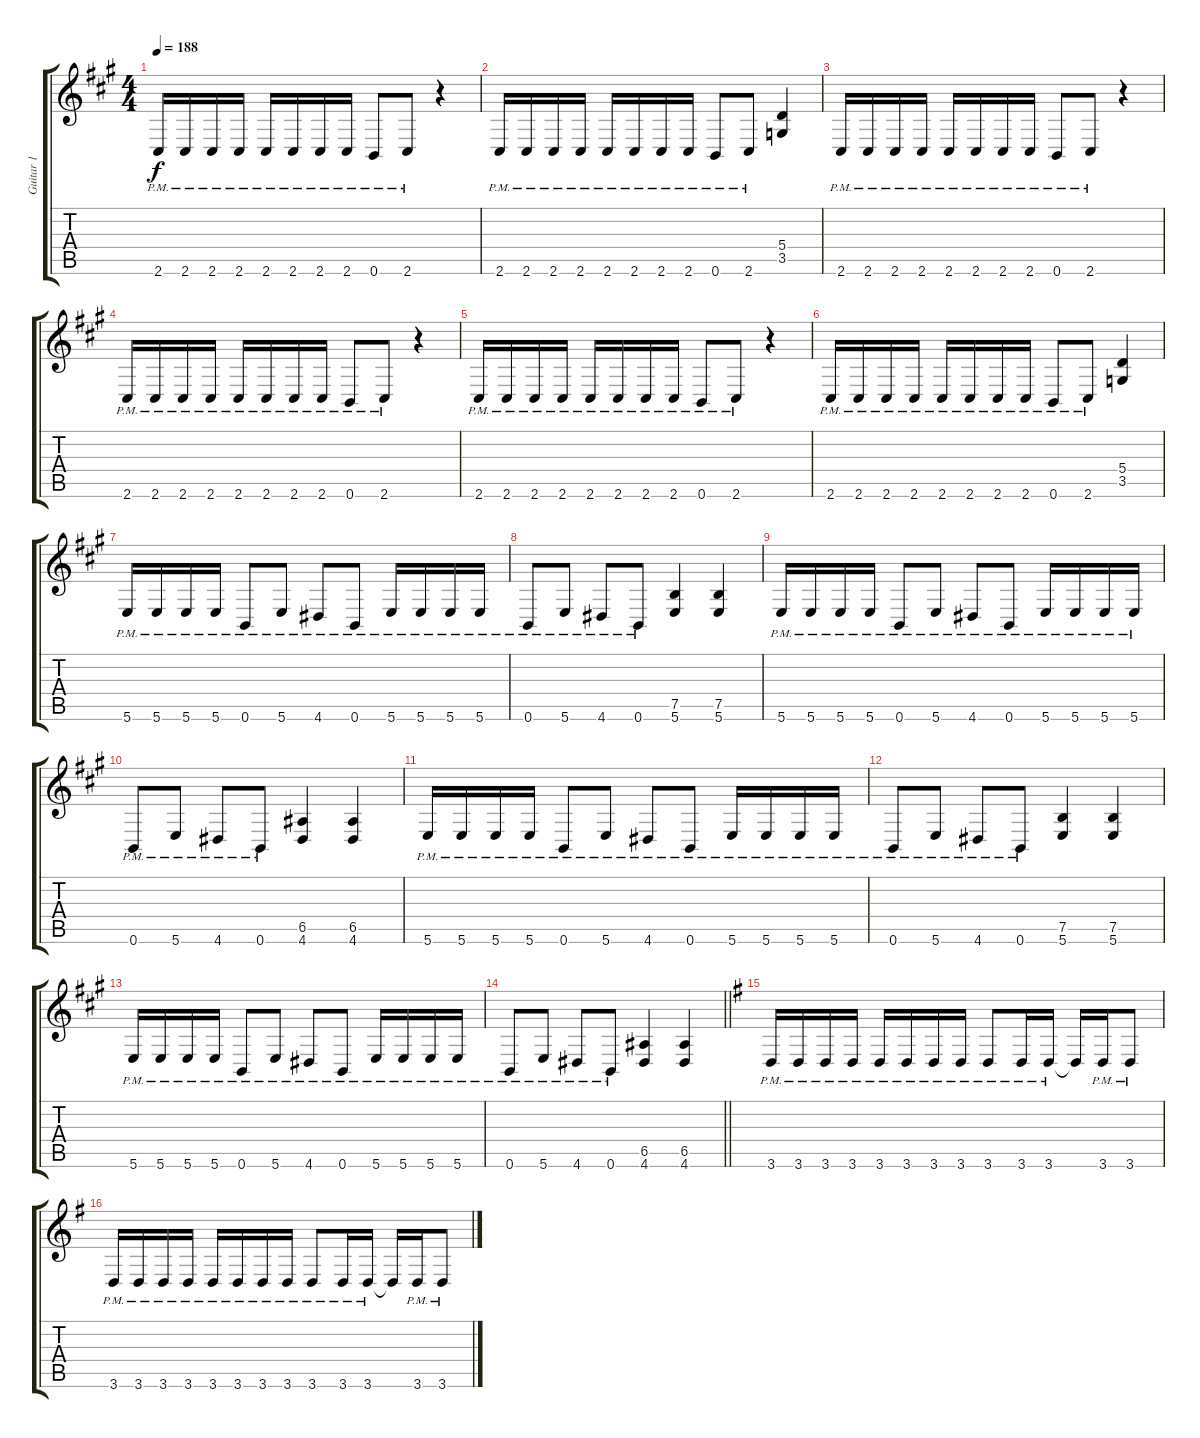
\track ("Guitar 1" "Guitar 1") {instrument distortionguitar}
\staff {score tabs}
\tuning (B3 Gb3 D3 A2 E2 B1) {hide}
\ts (4 4)
\tempo 188
\clef g2
\ks f#minor
2.6{pm}.16{dy f} 2.6{pm}.16 2.6{pm}.16 2.6{pm}.16 2.6{pm}.16 2.6{pm}.16 2.6{pm}.16 2.6{pm}.16 0.6{pm}.8 2.6{pm}.8 r.4 |
2.6{pm}.16 2.6{pm}.16 2.6{pm}.16 2.6{pm}.16 2.6{pm}.16 2.6{pm}.16 2.6{pm}.16 2.6{pm}.16 0.6{pm}.8 2.6{pm}.8 (5.4 3.5).4 |
2.6{pm}.16 2.6{pm}.16 2.6{pm}.16 2.6{pm}.16 2.6{pm}.16 2.6{pm}.16 2.6{pm}.16 2.6{pm}.16 0.6{pm}.8 2.6{pm}.8 r.4 |
2.6{pm}.16 2.6{pm}.16 2.6{pm}.16 2.6{pm}.16 2.6{pm}.16 2.6{pm}.16 2.6{pm}.16 2.6{pm}.16 0.6{pm}.8 2.6{pm}.8 r.4 |
2.6{pm}.16 2.6{pm}.16 2.6{pm}.16 2.6{pm}.16 2.6{pm}.16 2.6{pm}.16 2.6{pm}.16 2.6{pm}.16 0.6{pm}.8 2.6{pm}.8 r.4 |
2.6{pm}.16 2.6{pm}.16 2.6{pm}.16 2.6{pm}.16 2.6{pm}.16 2.6{pm}.16 2.6{pm}.16 2.6{pm}.16 0.6{pm}.8 2.6{pm}.8 (5.4 3.5).4 |
5.6{pm}.16 5.6{pm}.16 5.6{pm}.16 5.6{pm}.16 0.6{pm}.8 5.6{pm}.8 4.6{pm}.8 0.6{pm}.8 5.6{pm}.16 5.6{pm}.16 5.6{pm}.16 5.6{pm}.16 |
0.6{pm}.8 5.6{pm}.8 4.6{pm}.8 0.6{pm}.8 (7.5 5.6).4 (7.5 5.6).4 |
5.6{pm}.16 5.6{pm}.16 5.6{pm}.16 5.6{pm}.16 0.6{pm}.8 5.6{pm}.8 4.6{pm}.8 0.6{pm}.8 5.6{pm}.16 5.6{pm}.16 5.6{pm}.16 5.6{pm}.16 |
0.6{pm}.8 5.6{pm}.8 4.6{pm}.8 0.6{pm}.8 (6.5 4.6).4 (6.5 4.6).4 |
5.6{pm}.16 5.6{pm}.16 5.6{pm}.16 5.6{pm}.16 0.6{pm}.8 5.6{pm}.8 4.6{pm}.8 0.6{pm}.8 5.6{pm}.16 5.6{pm}.16 5.6{pm}.16 5.6{pm}.16 |
0.6{pm}.8 5.6{pm}.8 4.6{pm}.8 0.6{pm}.8 (7.5 5.6).4 (7.5 5.6).4 |
5.6{pm}.16 5.6{pm}.16 5.6{pm}.16 5.6{pm}.16 0.6{pm}.8 5.6{pm}.8 4.6{pm}.8 0.6{pm}.8 5.6{pm}.16 5.6{pm}.16 5.6{pm}.16 5.6{pm}.16 |
\barLineRight lightlight
0.6{pm}.8 5.6{pm}.8 4.6{pm}.8 0.6{pm}.8 (6.5 4.6).4 (6.5 4.6).4 |
\ks eminor
3.6{pm}.16{instrument overdrivenguitar} 3.6{pm}.16 3.6{pm}.16 3.6{pm}.16 3.6{pm}.16 3.6{pm}.16 3.6{pm}.16 3.6{pm}.16 3.6{pm}.8 3.6{pm}.16 3.6{pm}.16 3.6{t}.16 3.6{pm}.16 3.6{pm}.8 |
3.6{pm}.16 3.6{pm}.16 3.6{pm}.16 3.6{pm}.16 3.6{pm}.16 3.6{pm}.16 3.6{pm}.16 3.6{pm}.16 3.6{pm}.8 3.6{pm}.16 3.6{pm}.16 3.6{t}.16 3.6{pm}.16 3.6{pm}.8
